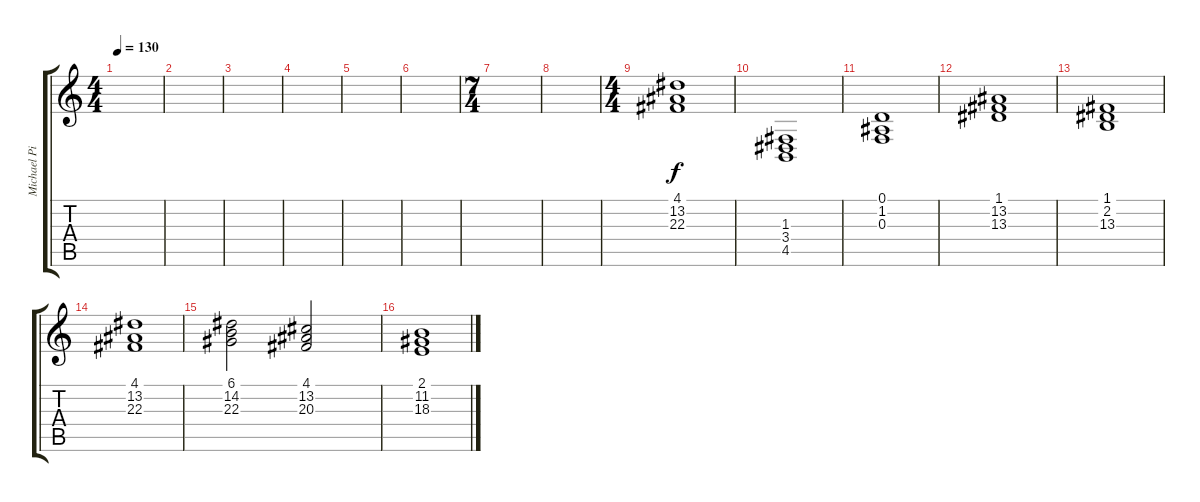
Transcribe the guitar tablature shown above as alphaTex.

\track ("Michael Pinnella - Piano" "Michael Pi") {instrument acousticgrandpiano}
\staff {score tabs}
\tuning (D4 A3 F3 C3 G2 D2) {hide}
\ts (4 4)
\tempo 130
\clef g2
\ks c
|
|
|
|
|
|
\ts (7 4)
|
|
\ts (4 4)
(4.1 13.2 22.3).1 |
(1.3 3.4 4.5).1 |
(0.1 1.2 0.3).1 |
(1.1 13.2 13.3).1 |
(1.1 2.2 13.3).1 |
(4.1 13.2 22.3).1 |
(6.1 14.2 22.3).2 (4.1 13.2 20.3).2 |
(2.1 11.2 18.3).1
